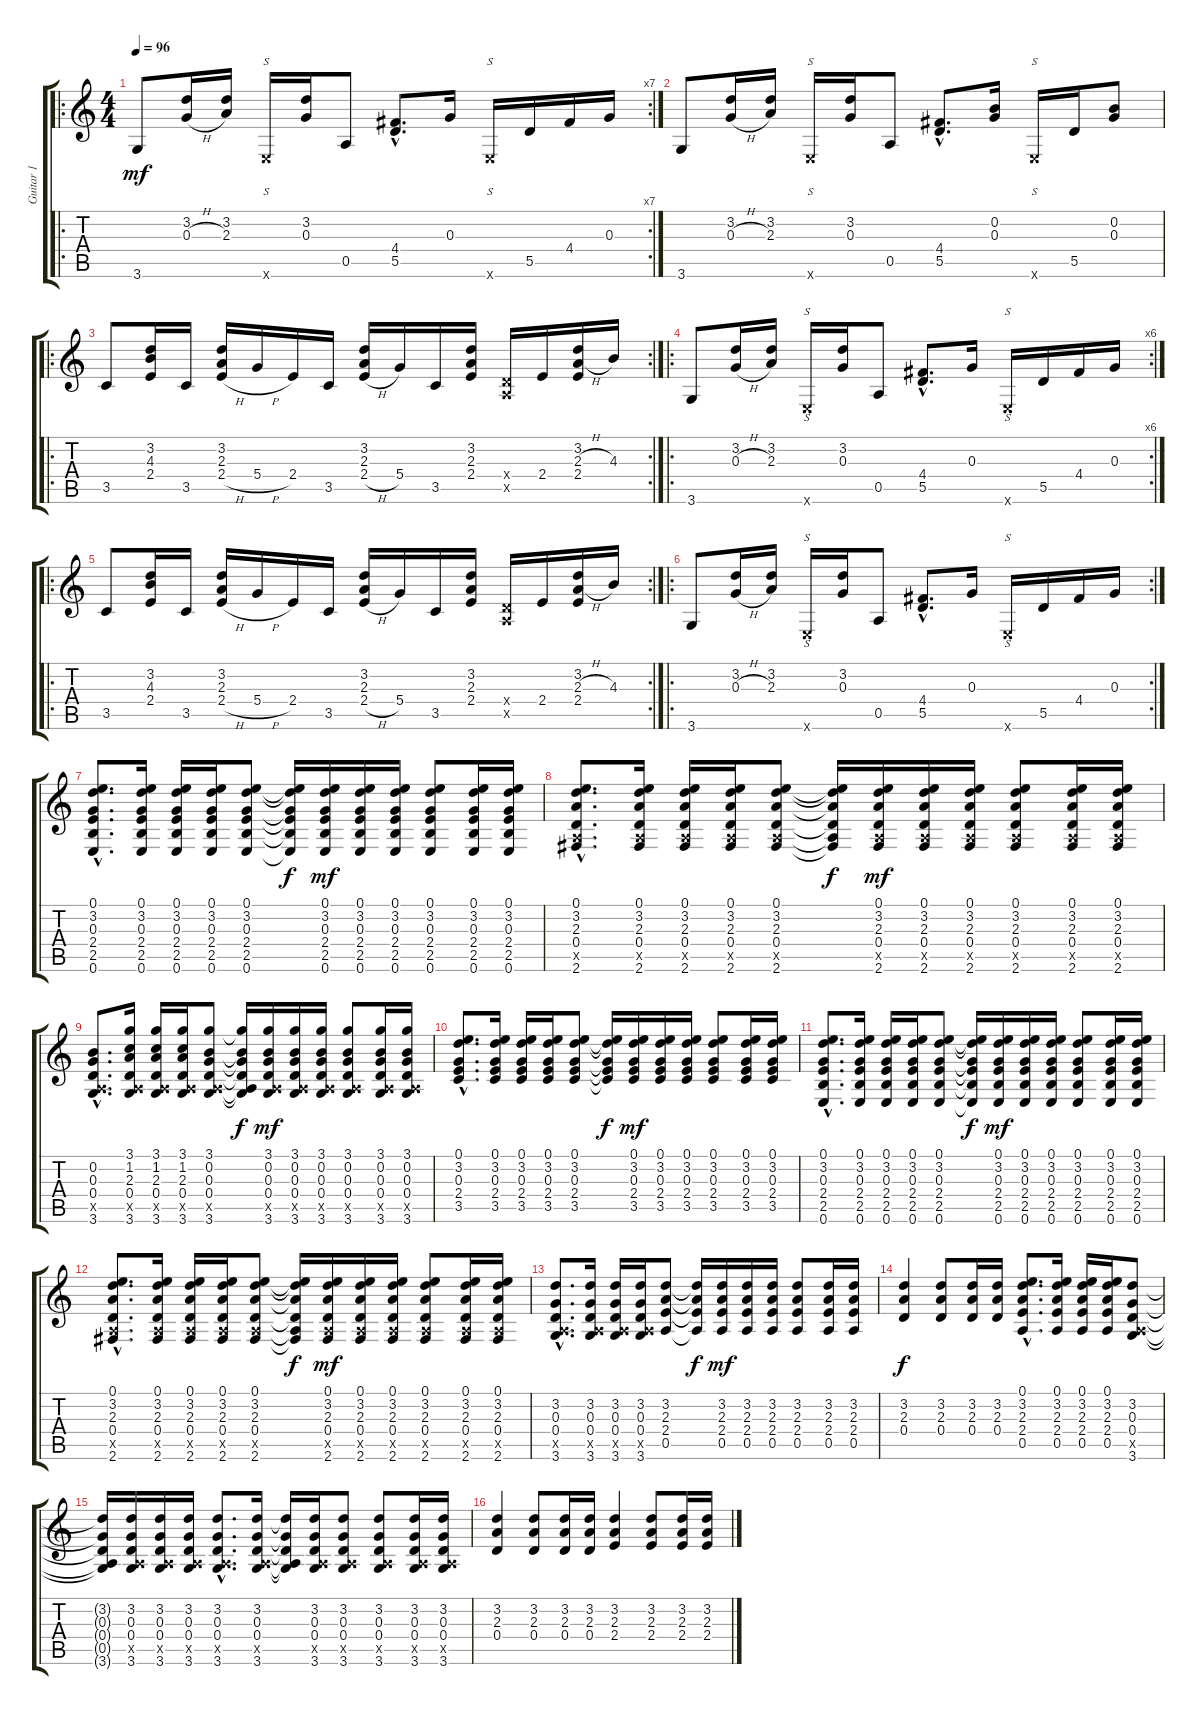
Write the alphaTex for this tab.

\track ("Guitar 1" "Guitar 1") {instrument acousticguitarnylon}
\staff {score tabs}
\tuning (E4 B3 G3 D3 A2 E2) {hide}
\ro
\rc 7
\ts (4 4)
\tempo 96
\clef g2
\ks c
3.6.8{dy mf instrument acousticguitarnylon} (3.2 0.3{h}).16 (3.2 2.3).16 0.6{x}.16{s} (3.2 0.3).16 0.5.8 (4.4{hac} 5.5{hac}).8{d} 0.3.16 0.6{x}.16{s} 5.5.16 4.4.16 0.3.16 |
3.6.8 (3.2 0.3{h}).16 (3.2 2.3).16 0.6{x}.16{s} (3.2 0.3).16 0.5.8 (4.4{hac} 5.5{hac}).8{d} (0.2 0.3).16 0.6{x}.16{s} 5.5.16 (0.2 0.3).8 |
\ro
\rc 2
3.5.8 (3.2 4.3 2.4).16 3.5.16 (3.2 2.3 2.4{h}).16 5.4{h}.16 2.4.16 3.5.16 (3.2 2.3 2.4{h}).16 5.4.16 3.5.16 (3.2 2.3 2.4).16 (0.4{x} 0.5{x}).16 2.4.16 (3.2 2.3{h} 2.4).16 4.3.16 |
\ro
\rc 6
3.6.8 (3.2 0.3{h}).16 (3.2 2.3).16 0.6{x}.16{s} (3.2 0.3).16 0.5.8 (4.4{hac} 5.5{hac}).8{d} 0.3.16 0.6{x}.16{s} 5.5.16 4.4.16 0.3.16 |
\ro
\rc 2
3.5.8 (3.2 4.3 2.4).16 3.5.16 (3.2 2.3 2.4{h}).16 5.4{h}.16 2.4.16 3.5.16 (3.2 2.3 2.4{h}).16 5.4.16 3.5.16 (3.2 2.3 2.4).16 (0.4{x} 0.5{x}).16 2.4.16 (3.2 2.3{h} 2.4).16 4.3.16 |
\ro
\rc 2
3.6.8 (3.2 0.3{h}).16 (3.2 2.3).16 0.6{x}.16{s} (3.2 0.3).16 0.5.8 (4.4{hac} 5.5{hac}).8{d} 0.3.16 0.6{x}.16{s} 5.5.16 4.4.16 0.3.16 |
(0.1{hac} 3.2{hac} 0.3{hac} 2.4{hac} 2.5{hac} 0.6{hac}).8{d} (0.1 3.2 0.3 2.4 2.5 0.6).16 (0.1 3.2 0.3 2.4 2.5 0.6).16 (0.1 3.2 0.3 2.4 2.5 0.6).16 (0.1 3.2 0.3 2.4 2.5 0.6).8 (0.1{t} 3.2{t} 0.3{t} 2.4{t} 2.5{t} 0.6{t}).16{dy f} (0.1 3.2 0.3 2.4 2.5 0.6).16{dy mf} (0.1 3.2 0.3 2.4 2.5 0.6).16 (0.1 3.2 0.3 2.4 2.5 0.6).16 (0.1 3.2 0.3 2.4 2.5 0.6).8 (0.1 3.2 0.3 2.4 2.5 0.6).16 (0.1 3.2 0.3 2.4 2.5 0.6).16 |
(0.1{hac} 3.2{hac} 2.3{hac} 0.4{hac} 0.5{hac x} 2.6{hac}).8{d} (0.1 3.2 2.3 0.4 0.5{x} 2.6).16 (0.1 3.2 2.3 0.4 0.5{x} 2.6).16 (0.1 3.2 2.3 0.4 0.5{x} 2.6).16 (0.1 3.2 2.3 0.4 0.5{x} 2.6).8 (0.1{t} 3.2{t} 2.3{t} 0.4{t} 0.5{t} 2.6{t}).16{dy f} (0.1 3.2 2.3 0.4 0.5{x} 2.6).16{dy mf} (0.1 3.2 2.3 0.4 0.5{x} 2.6).16 (0.1 3.2 2.3 0.4 0.5{x} 2.6).16 (0.1 3.2 2.3 0.4 0.5{x} 2.6).8 (0.1 3.2 2.3 0.4 0.5{x} 2.6).16 (0.1 3.2 2.3 0.4 0.5{x} 2.6).16 |
(0.2{hac} 0.3{hac} 0.4{hac} 0.5{hac x} 3.6{hac}).8{d} (3.1 1.2 2.3 0.4 0.5{x} 3.6).16 (3.1 1.2 2.3 0.4 0.5{x} 3.6).16 (3.1 1.2 2.3 0.4 0.5{x} 3.6).16 (3.1 0.2 0.3 0.4 0.5{x} 3.6).8 (3.1{t} 0.2{t} 0.3{t} 0.4{t} 0.5{t} 3.6{t}).16{dy f} (3.1 0.2 0.3 0.4 0.5{x} 3.6).16{dy mf} (3.1 0.2 0.3 0.4 0.5{x} 3.6).16 (3.1 0.2 0.3 0.4 0.5{x} 3.6).16 (3.1 0.2 0.3 0.4 0.5{x} 3.6).8 (3.1 0.2 0.3 0.4 0.5{x} 3.6).16 (3.1 0.2 0.3 0.4 0.5{x} 3.6).16 |
(0.1{hac} 3.2{hac} 0.3{hac} 2.4{hac} 3.5{hac}).8{d} (0.1 3.2 0.3 2.4 3.5).16 (0.1 3.2 0.3 2.4 3.5).16 (0.1 3.2 0.3 2.4 3.5).16 (0.1 3.2 0.3 2.4 3.5).8 (0.1{t} 3.2{t} 0.3{t} 2.4{t} 3.5{t}).16{dy f} (0.1 3.2 0.3 2.4 3.5).16{dy mf} (0.1 3.2 0.3 2.4 3.5).16 (0.1 3.2 0.3 2.4 3.5).16 (0.1 3.2 0.3 2.4 3.5).8 (0.1 3.2 0.3 2.4 3.5).16 (0.1 3.2 0.3 2.4 3.5).16 |
(0.1{hac} 3.2{hac} 0.3{hac} 2.4{hac} 2.5{hac} 0.6{hac}).8{d} (0.1 3.2 0.3 2.4 2.5 0.6).16 (0.1 3.2 0.3 2.4 2.5 0.6).16 (0.1 3.2 0.3 2.4 2.5 0.6).16 (0.1 3.2 0.3 2.4 2.5 0.6).8 (0.1{t} 3.2{t} 0.3{t} 2.4{t} 2.5{t} 0.6{t}).16{dy f} (0.1 3.2 0.3 2.4 2.5 0.6).16{dy mf} (0.1 3.2 0.3 2.4 2.5 0.6).16 (0.1 3.2 0.3 2.4 2.5 0.6).16 (0.1 3.2 0.3 2.4 2.5 0.6).8 (0.1 3.2 0.3 2.4 2.5 0.6).16 (0.1 3.2 0.3 2.4 2.5 0.6).16 |
(0.1{hac} 3.2{hac} 2.3{hac} 0.4{hac} 0.5{hac x} 2.6{hac}).8{d} (0.1 3.2 2.3 0.4 0.5{x} 2.6).16 (0.1 3.2 2.3 0.4 0.5{x} 2.6).16 (0.1 3.2 2.3 0.4 0.5{x} 2.6).16 (0.1 3.2 2.3 0.4 0.5{x} 2.6).8 (0.1{t} 3.2{t} 2.3{t} 0.4{t} 0.5{t} 2.6{t}).16{dy f} (0.1 3.2 2.3 0.4 0.5{x} 2.6).16{dy mf} (0.1 3.2 2.3 0.4 0.5{x} 2.6).16 (0.1 3.2 2.3 0.4 0.5{x} 2.6).16 (0.1 3.2 2.3 0.4 0.5{x} 2.6).8 (0.1 3.2 2.3 0.4 0.5{x} 2.6).16 (0.1 3.2 2.3 0.4 0.5{x} 2.6).16 |
(3.2{hac} 0.3{hac} 0.4{hac} 0.5{hac x} 3.6{hac}).8{d} (3.2 0.3 0.4 0.5{x} 3.6).16 (3.2 0.3 0.4 0.5{x} 3.6).16 (3.2 0.3 0.4 0.5{x} 3.6).16 (3.2 2.3 2.4 0.5).8 (3.2{t} 2.3{t} 2.4{t} 0.5{t}).16{dy f} (3.2 2.3 2.4 0.5).16{dy mf} (3.2 2.3 2.4 0.5).16 (3.2 2.3 2.4 0.5).16 (3.2 2.3 2.4 0.5).8 (3.2 2.3 2.4 0.5).16 (3.2 2.3 2.4 0.5).16 |
(3.2 2.3 0.4).4{dy f} (3.2 2.3 0.4).8 (3.2 2.3 0.4).16 (3.2 2.3 0.4).16 (0.1{hac} 3.2{hac} 2.3{hac} 2.4{hac} 0.5{hac}).8{d} (0.1 3.2 2.3 2.4 0.5).16 (0.1 3.2 2.3 2.4 0.5).16 (0.1 3.2 2.3 2.4 0.5).16 (3.2 0.3 0.4 0.5{x} 3.6).8 |
(3.2{t} 0.3{t} 0.4{t} 0.5{t} 3.6{t}).16 (3.2 0.3 0.4 0.5{x} 3.6).16 (3.2 0.3 0.4 0.5{x} 3.6).16 (3.2 0.3 0.4 0.5{x} 3.6).16 (3.2{hac} 0.3{hac} 0.4{hac} 0.5{hac x} 3.6{hac}).8{d} (3.2 0.3 0.4 0.5{x} 3.6).16 (3.2{t} 0.3{t} 0.4{t} 0.5{t} 3.6{t}).16 (3.2 0.3 0.4 0.5{x} 3.6).16 (3.2 0.3 0.4 0.5{x} 3.6).8 (3.2 0.3 0.4 0.5{x} 3.6).8 (3.2 0.3 0.4 0.5{x} 3.6).16 (3.2 0.3 0.4 0.5{x} 3.6).16 |
(3.2 2.3 0.4).4 (3.2 2.3 0.4).8 (3.2 2.3 0.4).16 (3.2 2.3 0.4).16 (3.2 2.3 2.4).4 (3.2 2.3 2.4).8 (3.2 2.3 2.4).16 (3.2 2.3 2.4).16
